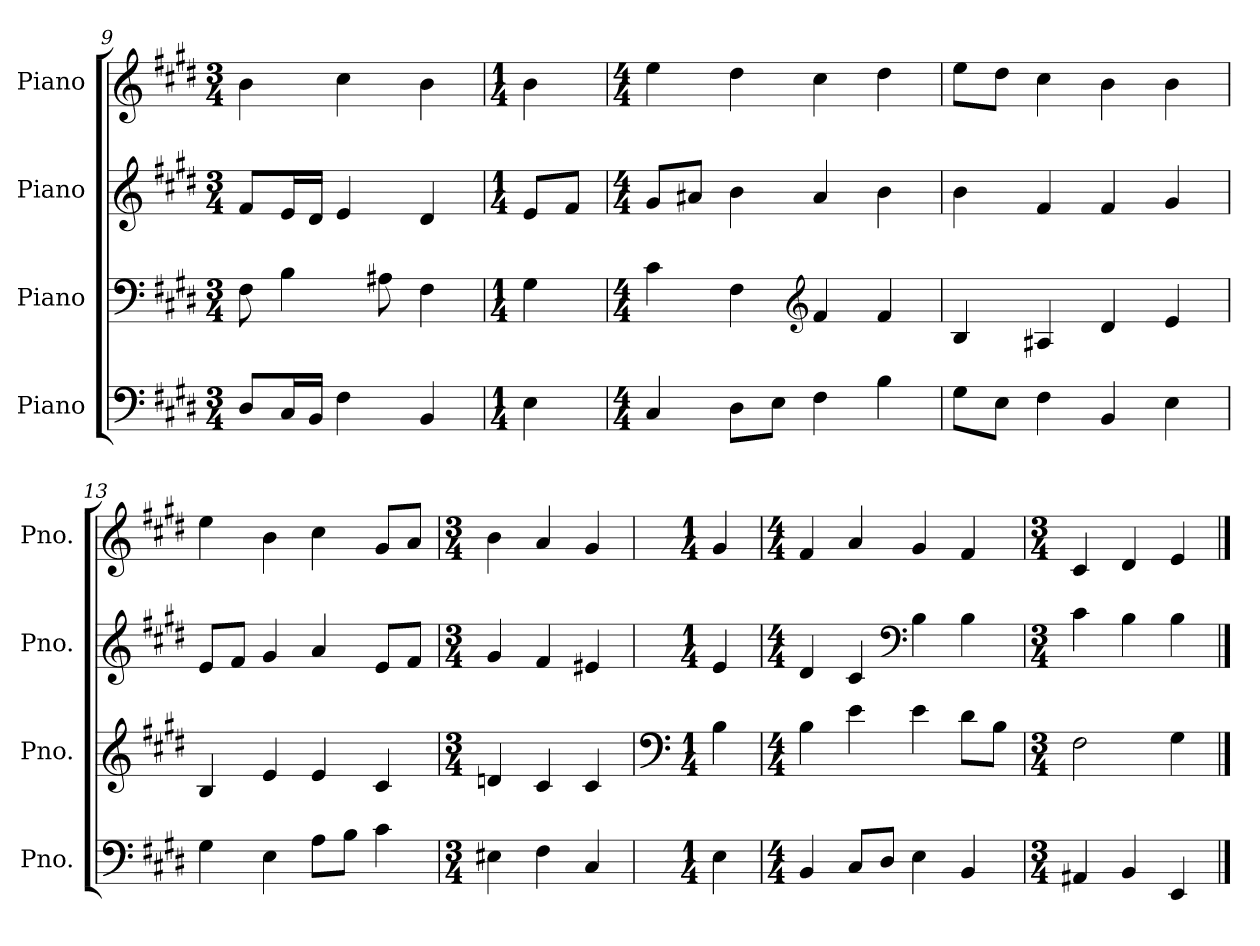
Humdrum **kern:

**kern	**kern	**kern	**kern
*part4	*part3	*part2	*part1
*staff4	*staff3	*staff2	*staff1
*I"Piano	*I"Piano	*I"Piano	*I"Piano
*I'Pno.	*I'Pno.	*I'Pno.	*I'Pno.
*clefF4	*clefF4	*clefG2	*clefG2
*k[f#c#g#d#]	*k[f#c#g#d#]	*k[f#c#g#d#]	*k[f#c#g#d#]
*M3/4	*M3/4	*M3/4	*M3/4
=9	=9	=9	=9
8D#/L	8F#\	8f#/L	4b\
16C#/L	4B\	16e/L	.
16BB/JJ	.	16d#/JJ	.
4F#\	.	4e/	4cc#\
.	8A#X\	.	.
4BB/	4F#\	4d#/	4b\
!!LO:LB:g=z
=10	=10	=10	=10
*M1/4	*M1/4	*M1/4	*M1/4
4E\	4G#\	8e/L	4b\
.	.	8f#/J	.
=11	=11	=11	=11
*M4/4	*M4/4	*M4/4	*M4/4
4C#/	4c#\	8g#/L	4ee\
.	.	8a#X/J	.
8D#\L	4F#\	4b\	4dd#\
8E\J	.	.	.
*	*clefG2	*	*
4F#\	4f#/	4a#/	4cc#\
4B\	4f#/	4b\	4dd#\
=12	=12	=12	=12
8G#\L	4B/	4b\	8ee\L
8E\J	.	.	8dd#\J
4F#\	4A#X/	4f#/	4cc#\
4BB/	4d#/	4f#/	4b\
4E\	4e/	4g#/	4b\
=13	=13	=13	=13
4G#\	4B/	8e/L	4ee\
.	.	8f#/J	.
4E\	4e/	4g#/	4b\
8A\L	4e/	4a/	4cc#\
8B\J	.	.	.
4c#\	4c#/	8e/L	8g#/L
.	.	8f#/J	8a/J
=14	=14	=14	=14
*M3/4	*M3/4	*M3/4	*M3/4
4E#X\	4dn/	4g#/	4b\
4F#\	4c#/	4f#/	4a/
4C#/	4c#/	4e#X/	4g#/
=15	=15	=15	=15
*	*clefF4	*	*
*M1/4	*M1/4	*M1/4	*M1/4
4E\	4B\	4e/	4g#/
!!LO:PB:g=z
=16	=16	=16	=16
*M4/4	*M4/4	*M4/4	*M4/4
4BB/	4B\	4d#/	4f#/
8C#/L	4e\	4c#/	4a/
8D#/J	.	.	.
*	*	*clefF4	*
4E\	4e\	4B\	4g#/
4BB/	8d#\L	4B\	4f#/
.	8B\J	.	.
=17	=17	=17	=17
*M3/4	*M3/4	*M3/4	*M3/4
4AA#X/	2F#\	4c#\	4c#/
4BB/	.	4B\	4d#/
4EE/	4G#\	4B\	4e/
==	==	==	==
*-	*-	*-	*-
